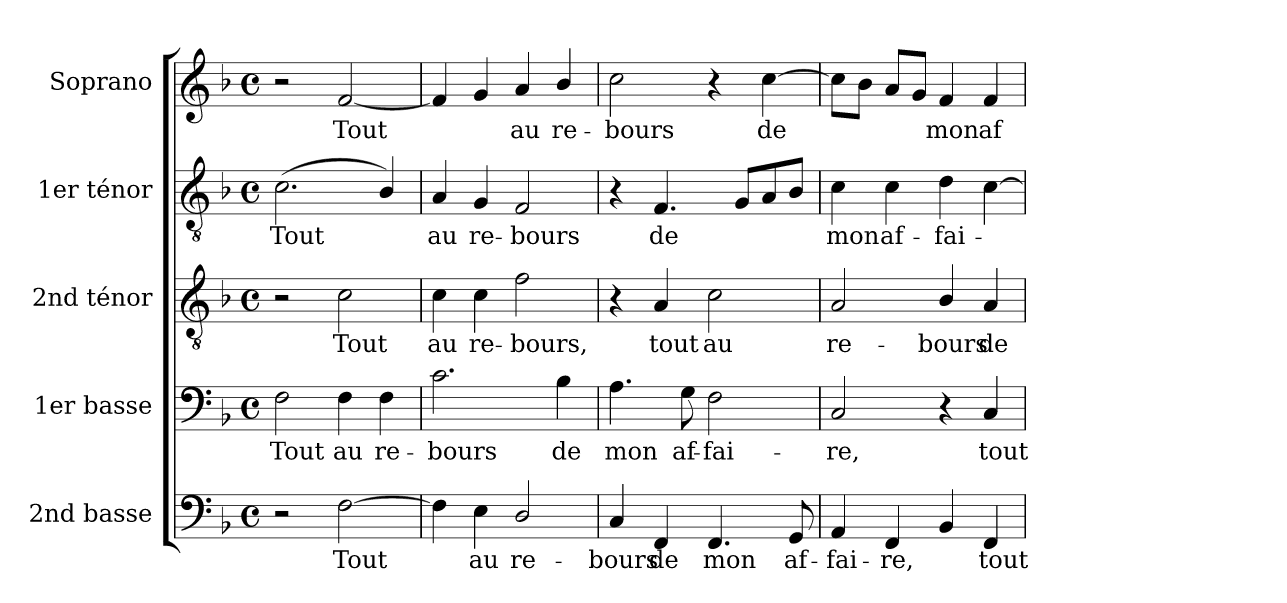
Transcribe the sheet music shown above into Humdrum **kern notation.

**kern	**text	**kern	**text	**kern	**text	**kern	**text	**kern	**text
*part5	*part5	*part4	*part4	*part3	*part3	*part2	*part2	*part1	*part1
*staff5	*staff5	*staff4	*staff4	*staff3	*staff3	*staff2	*staff2	*staff1	*staff1
*I"2nd basse	*	*I"1er basse	*	*I"2nd ténor	*	*I"1er ténor	*	*I"Soprano	*
*I'B.	*	*I'B.	*	*I'T.	*	*I'T.	*	*I'S.	*
!!LO:PB:g=z
*clefF4	*	*clefF4	*	*clefGv2	*	*clefGv2	*	*clefG2	*
*	*	*	*	*ITrd7c12	*	*ITrd7c12	*	*	*
*k[b-]	*	*k[b-]	*	*k[b-]	*	*k[b-]	*	*k[b-]	*
*F:	*	*F:	*	*F:	*	*F:	*	*F:	*
*M4/4	*	*M4/4	*	*M4/4	*	*M4/4	*	*M4/4	*
*met(c)	*	*met(c)	*	*met(c)	*	*met(c)	*	*met(c)	*
=1	=1	=1	=1	=1	=1	=1	=1	=1	=1
!	!	!	!LO:LY:b:color=#000000	!	!	!	!	!	!
!	!	!	!	!	!	!	!LO:LY:b:color=#000000	!	!
2r	.	2Fi\	Tout	2r	.	(2.Ci\	Tout	2r	.
!	!LO:LY:b:color=#000000	!	!	!	!	!	!	!	!
!	!	!	!LO:LY:b:color=#000000	!	!	!	!	!	!
!	!	!	!	!	!LO:LY:b:color=#000000	!	!	!	!
!	!	!	!	!	!	!	!	!	!LO:LY:b:color=#000000
[2Fi\	Tout	4Fi\	au	2Ci\	Tout	.	.	[2fi/	Tout
!	!	!	!LO:LY:b:color=#000000	!	!	!	!	!	!
.	.	4Fi\	re-	.	.	4BB-i/)	.	.	.
=2	=2	=2	=2	=2	=2	=2	=2	=2	=2
!	!	!	!LO:LY:b:color=#000000	!	!	!	!	!	!
!	!	!	!	!	!LO:LY:b:color=#000000	!	!	!	!
!	!	!	!	!	!	!	!LO:LY:b:color=#000000	!	!
4Fi\]	.	2.ci\	-bours	4Ci\	au	4AAi/	au	4fi/]	.
!	!LO:LY:b:color=#000000	!	!	!	!	!	!	!	!
!	!	!	!	!	!LO:LY:b:color=#000000	!	!	!	!
!	!	!	!	!	!	!	!LO:LY:b:color=#000000	!	!
4Ei\	au	.	.	4Ci\	re-	4GGi/	re-	4gi/	.
!	!LO:LY:b:color=#000000	!	!	!	!	!	!	!	!
!	!	!	!	!	!LO:LY:b:color=#000000	!	!	!	!
!	!	!	!	!	!	!	!LO:LY:b:color=#000000	!	!
!	!	!	!	!	!	!	!	!	!LO:LY:b:color=#000000
2Di/	re-	.	.	2Fi\	-bours,	2FFi/	-bours	4ai/	au
!	!	!	!LO:LY:b:color=#000000	!	!	!	!	!	!
!	!	!	!	!	!	!	!	!	!LO:LY:b:color=#000000
.	.	4B-i\	de	.	.	.	.	4b-i/	re-
=3	=3	=3	=3	=3	=3	=3	=3	=3	=3
!	!LO:LY:b:color=#000000	!	!	!	!	!	!	!	!
!	!	!	!LO:LY:b:color=#000000	!	!	!	!	!	!
!	!	!	!	!	!	!	!	!	!LO:LY:b:color=#000000
4Ci/	-bours	4.Ai\	mon	4r	.	4r	.	2cci\	-bours
!	!LO:LY:b:color=#000000	!	!	!	!	!	!	!	!
!	!	!	!	!	!LO:LY:b:color=#000000	!	!	!	!
!	!	!	!	!	!	!	!LO:LY:b:color=#000000	!	!
4FFi/	de	.	.	4AAi/	tout	4.FFi/	de	.	.
!	!	!	!LO:LY:b:color=#000000	!	!	!	!	!	!
.	.	8Gi\	af-	.	.	.	.	.	.
!	!LO:LY:b:color=#000000	!	!	!	!	!	!	!	!
!	!	!	!LO:LY:b:color=#000000	!	!	!	!	!	!
!	!	!	!	!	!LO:LY:b:color=#000000	!	!	!	!
4.FFi/	mon	2Fi\	-fai-	2Ci\	au	.	.	4r	.
.	.	.	.	.	.	8GGi/L	.	.	.
!	!	!	!	!	!	!	!	!	!LO:LY:b:color=#000000
.	.	.	.	.	.	8AAi/	.	[4cci\	de
!	!LO:LY:b:color=#000000	!	!	!	!	!	!	!	!
8GGi/	af-	.	.	.	.	8BB-i/J	.	.	.
=4	=4	=4	=4	=4	=4	=4	=4	=4	=4
!	!LO:LY:b:color=#000000	!	!	!	!	!	!	!	!
!	!	!	!LO:LY:b:color=#000000	!	!	!	!	!	!
!	!	!	!	!	!LO:LY:b:color=#000000	!	!	!	!
!	!	!	!	!	!	!	!LO:LY:b:color=#000000	!	!
4AAi/	-fai-	2Ci/	-re,	2AAi/	re-	4Ci\	mon	8cci\L]	.
.	.	.	.	.	.	.	.	8b-i\J	.
!	!LO:LY:b:color=#000000	!	!	!	!	!	!	!	!
!	!	!	!	!	!	!	!LO:LY:b:color=#000000	!	!
4FFi/	-re,	.	.	.	.	4Ci\	af-	8ai/L	.
.	.	.	.	.	.	.	.	8gi/J	.
!	!	!	!	!	!LO:LY:b:color=#000000	!	!	!	!
!	!	!	!	!	!	!	!LO:LY:b:color=#000000	!	!
!	!	!	!	!	!	!	!	!	!LO:LY:b:color=#000000
4BB-i/	.	4r	.	4BB-i/	-bours	4Di\	-fai-	4fi/	mon
!	!LO:LY:b:color=#000000	!	!	!	!	!	!	!	!
!	!	!	!LO:LY:b:color=#000000	!	!	!	!	!	!
!	!	!	!	!	!LO:LY:b:color=#000000	!	!	!	!
!	!	!	!	!	!	!	!	!	!LO:LY:b:color=#000000
4FFi/	tout	4Ci/	tout	4AAi/	de	[4Ci\	.	4fi/	af-
=	=	=	=	=	=	=	=	=	=
*-	*-	*-	*-	*-	*-	*-	*-	*-	*-
